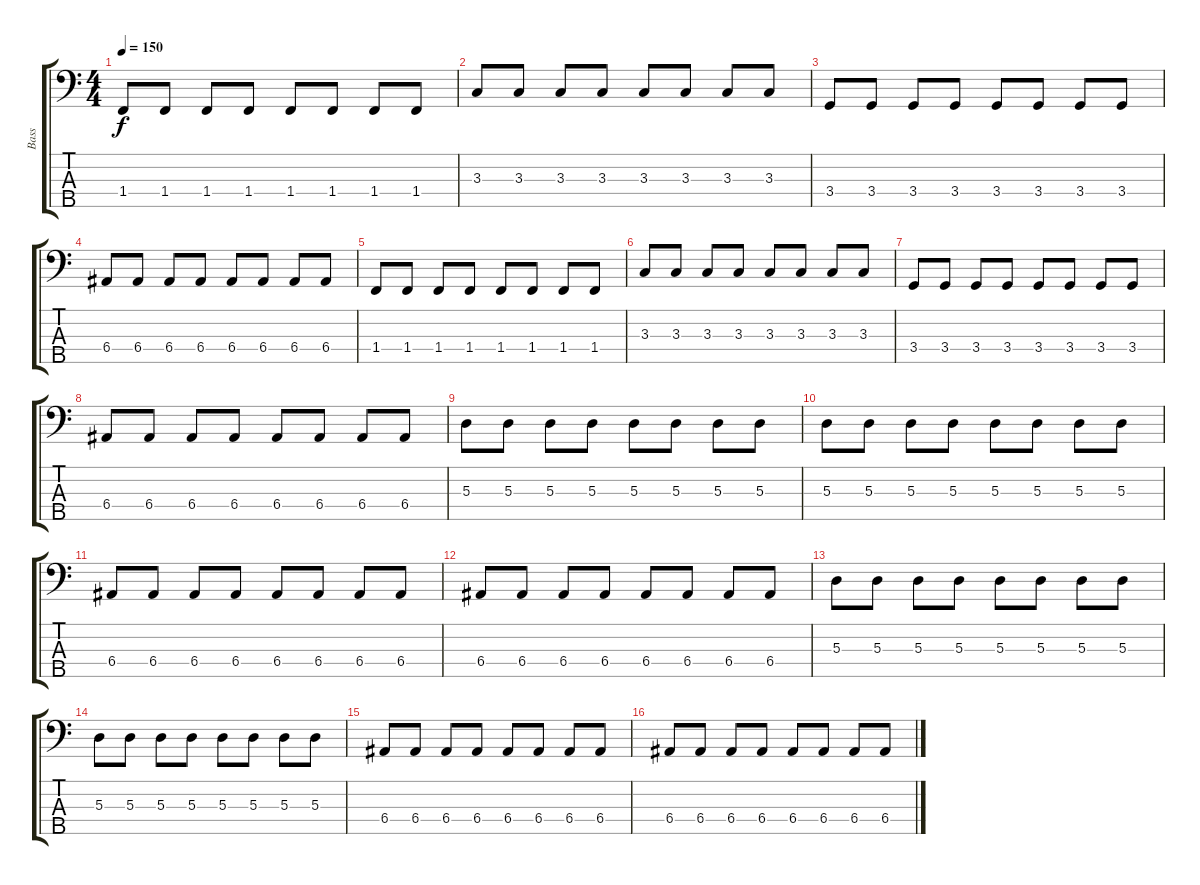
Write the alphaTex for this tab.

\track ("Bass" "Bass") {instrument electricbassfinger}
\staff {score tabs}
\tuning (G2 D2 A1 E1 B0) {hide}
\ts (4 4)
\tempo 150
\clef f4
\ks c
1.4.8{dy f} 1.4.8 1.4.8 1.4.8 1.4.8 1.4.8 1.4.8 1.4.8 |
3.3.8 3.3.8 3.3.8 3.3.8 3.3.8 3.3.8 3.3.8 3.3.8 |
3.4.8 3.4.8 3.4.8 3.4.8 3.4.8 3.4.8 3.4.8 3.4.8 |
6.4.8 6.4.8 6.4.8 6.4.8 6.4.8 6.4.8 6.4.8 6.4.8 |
1.4.8 1.4.8 1.4.8 1.4.8 1.4.8 1.4.8 1.4.8 1.4.8 |
3.3.8 3.3.8 3.3.8 3.3.8 3.3.8 3.3.8 3.3.8 3.3.8 |
3.4.8 3.4.8 3.4.8 3.4.8 3.4.8 3.4.8 3.4.8 3.4.8 |
6.4.8 6.4.8 6.4.8 6.4.8 6.4.8 6.4.8 6.4.8 6.4.8 |
5.3.8 5.3.8 5.3.8 5.3.8 5.3.8 5.3.8 5.3.8 5.3.8 |
5.3.8 5.3.8 5.3.8 5.3.8 5.3.8 5.3.8 5.3.8 5.3.8 |
6.4.8 6.4.8 6.4.8 6.4.8 6.4.8 6.4.8 6.4.8 6.4.8 |
6.4.8 6.4.8 6.4.8 6.4.8 6.4.8 6.4.8 6.4.8 6.4.8 |
5.3.8 5.3.8 5.3.8 5.3.8 5.3.8 5.3.8 5.3.8 5.3.8 |
5.3.8 5.3.8 5.3.8 5.3.8 5.3.8 5.3.8 5.3.8 5.3.8 |
6.4.8 6.4.8 6.4.8 6.4.8 6.4.8 6.4.8 6.4.8 6.4.8 |
6.4.8 6.4.8 6.4.8 6.4.8 6.4.8 6.4.8 6.4.8 6.4.8
